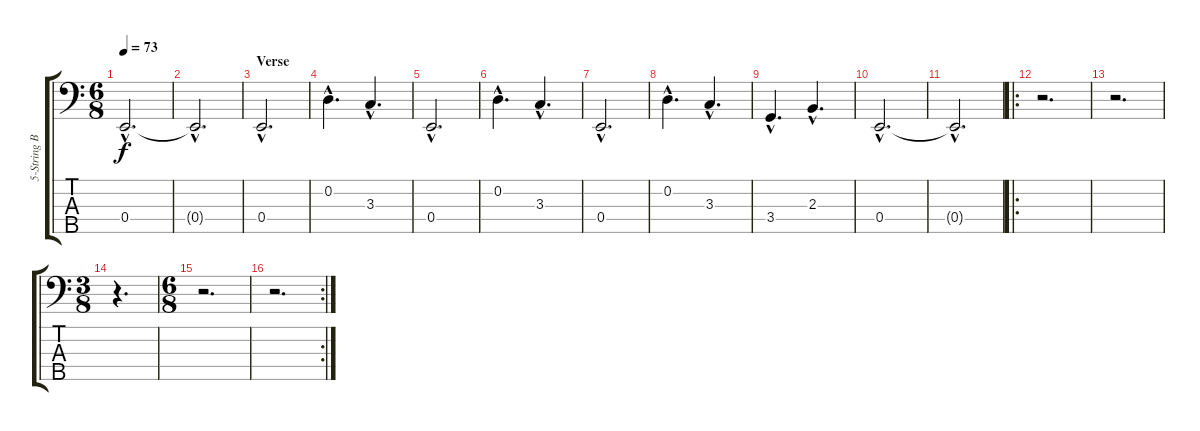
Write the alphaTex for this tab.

\track ("5-String Bass" "5-String B") {instrument electricbassfinger}
\staff {score tabs}
\tuning (G2 D2 A1 E1 B0) {hide}
\ts (6 8)
\tempo 73
\clef f4
\ks c
0.4{hac t}.2{d dy f} |
0.4{hac t}.2{d} |
\section ("" "Verse")
0.4{hac}.2{d} |
0.2{hac}.4{d} 3.3{hac}.4{d} |
0.4{hac}.2{d} |
0.2{hac}.4{d} 3.3{hac}.4{d} |
0.4{hac}.2{d} |
0.2{hac}.4{d} 3.3{hac}.4{d} |
3.4{hac}.4{d} 2.3{hac}.4{d} |
0.4{hac}.2{d} |
0.4{hac t}.2{d} |
\ro
r.2{d} |
r.2{d} |
\ts (3 8)
r.4{d} |
\ts (6 8)
r.2{d} |
\rc 2
r.2{d}
